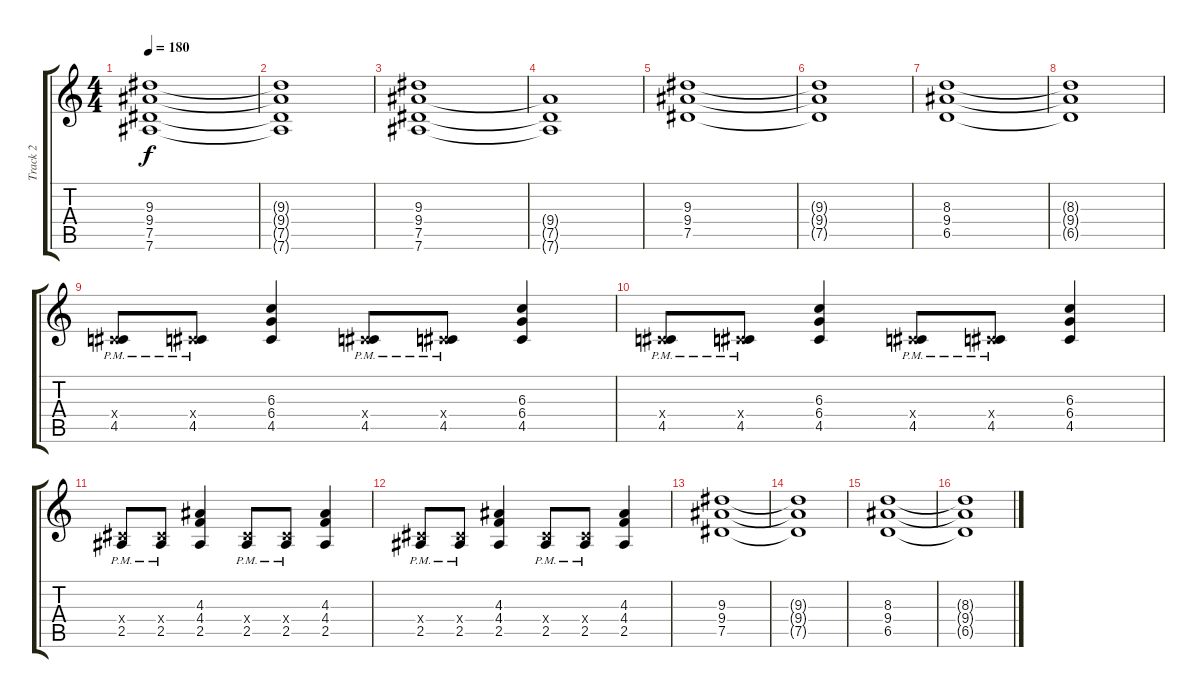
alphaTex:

\track ("Track 2" "Track 2") {instrument distortionguitar}
\staff {score tabs}
\tuning (Eb4 Bb3 Gb3 Db3 Ab2 Eb2) {hide}
\ts (4 4)
\tempo 180
\clef g2
\ks c
(9.3 9.4 7.5 7.6).1{dy f} |
(9.3{t} 9.4{t} 7.5{t} 7.6{t}).1 |
(9.3 9.4 7.5 7.6).1 |
(9.4{t} 7.5{t} 7.6{t}).1 |
(9.3 9.4 7.5).1 |
(9.3{t} 9.4{t} 7.5{t}).1 |
(8.3 9.4 6.5).1 |
(8.3{t} 9.4{t} 6.5{t}).1 |
(0.4{x} 4.5{pm}).8 (0.4{x} 4.5{pm}).8 (6.3 6.4 4.5).4 (0.4{x} 4.5{pm}).8 (0.4{x} 4.5{pm}).8 (6.3 6.4 4.5).4 |
(0.4{x} 4.5{pm}).8 (0.4{x} 4.5{pm}).8 (6.3 6.4 4.5).4 (0.4{x} 4.5{pm}).8 (0.4{x} 4.5{pm}).8 (6.3 6.4 4.5).4 |
(0.4{x} 2.5{pm}).8 (0.4{x} 2.5{pm}).8 (4.3 4.4 2.5).4 (0.4{x} 2.5{pm}).8 (0.4{x} 2.5{pm}).8 (4.3 4.4 2.5).4 |
(0.4{x} 2.5{pm}).8 (0.4{x} 2.5{pm}).8 (4.3 4.4 2.5).4 (0.4{x} 2.5{pm}).8 (0.4{x} 2.5{pm}).8 (4.3 4.4 2.5).4 |
(9.3 9.4 7.5).1 |
(9.3{t} 9.4{t} 7.5{t}).1 |
(8.3 9.4 6.5).1 |
(8.3{t} 9.4{t} 6.5{t}).1
